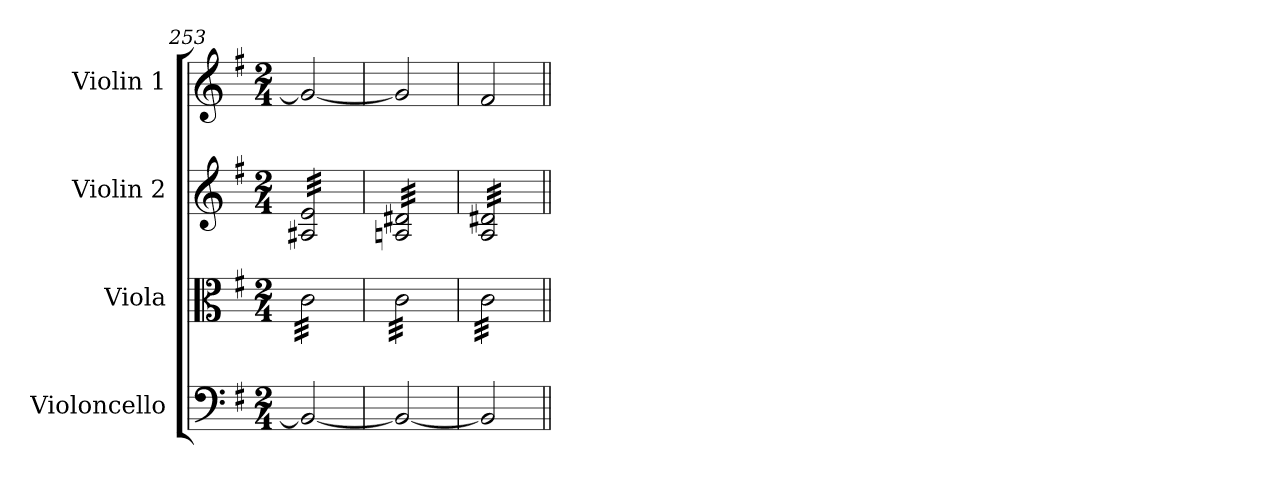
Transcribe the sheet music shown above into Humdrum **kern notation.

**kern	**kern	**kern	**kern
*part4	*part3	*part2	*part1
*staff4	*staff3	*staff2	*staff1
*I"Violoncello	*I"Viola	*I"Violin 2	*I"Violin 1
*I'Vc	*I'Vla	*I'Vln	*I'Vln
*clefF4	*clefC3	*clefG2	*clefG2
*k[f#]	*k[f#]	*k[f#]	*k[f#]
*M2/4	*M2/4	*M2/4	*M2/4
=253	=253	=253	=253
*	*tremolo	*	*
*	*	*tremolo	*
2BB/_	32c\LLL	32A#X/ 32e/LLL	2g/_
.	32c\	32A#X/ 32e/	.
.	32c\	32A#X/ 32e/	.
.	32c\	32A#X/ 32e/	.
.	32c\	32A#X/ 32e/	.
.	32c\	32A#X/ 32e/	.
.	32c\	32A#X/ 32e/	.
.	32c\	32A#X/ 32e/	.
.	32c\	32A#X/ 32e/	.
.	32c\	32A#X/ 32e/	.
.	32c\	32A#X/ 32e/	.
.	32c\	32A#X/ 32e/	.
.	32c\	32A#X/ 32e/	.
.	32c\	32A#X/ 32e/	.
.	32c\	32A#X/ 32e/	.
.	32c\JJJ	32A#X/ 32e/JJJ	.
=254	=254	=254	=254
2BB/_	32c\LLL	32An/ 32d#X/LLL	2g/]
.	32c\	32An/ 32d#X/	.
.	32c\	32An/ 32d#X/	.
.	32c\	32An/ 32d#X/	.
.	32c\	32An/ 32d#X/	.
.	32c\	32An/ 32d#X/	.
.	32c\	32An/ 32d#X/	.
.	32c\	32An/ 32d#X/	.
.	32c\	32An/ 32d#X/	.
.	32c\	32An/ 32d#X/	.
.	32c\	32An/ 32d#X/	.
.	32c\	32An/ 32d#X/	.
.	32c\	32An/ 32d#X/	.
.	32c\	32An/ 32d#X/	.
.	32c\	32An/ 32d#X/	.
.	32c\JJJ	32An/ 32d#X/JJJ	.
=255	=255	=255	=255
2BB/]	32c\LLL	32A/ 32d#X/LLL	2f#/
.	32c\	32A/ 32d#X/	.
.	32c\	32A/ 32d#X/	.
.	32c\	32A/ 32d#X/	.
.	32c\	32A/ 32d#X/	.
.	32c\	32A/ 32d#X/	.
.	32c\	32A/ 32d#X/	.
.	32c\	32A/ 32d#X/	.
.	32c\	32A/ 32d#X/	.
.	32c\	32A/ 32d#X/	.
.	32c\	32A/ 32d#X/	.
.	32c\	32A/ 32d#X/	.
.	32c\	32A/ 32d#X/	.
.	32c\	32A/ 32d#X/	.
.	32c\	32A/ 32d#X/	.
.	32c\JJJ	32A/ 32d#X/JJJ	.
*	*	*Xtremolo	*
*	*Xtremolo	*	*
=||	=||	=||	=||
*-	*-	*-	*-
